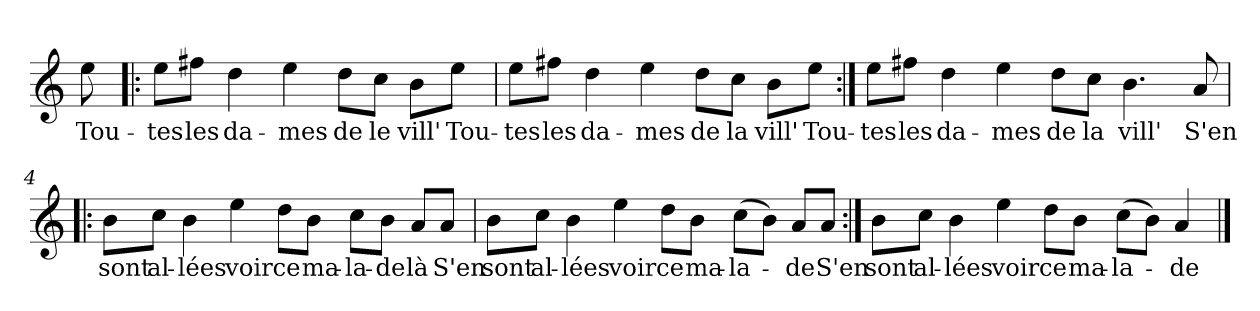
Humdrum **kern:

**kern	**text
*part1	*part1
*staff1	*staff1
*clefG2	*
*k[]	*
*C:	*
=	=
!	!LO:LY:b
8ee\	Tou-
=1!|:	=1!|:
!	!LO:LY:b
8ee\L	-tes
!	!LO:LY:b
8ff#X\J	les
!	!LO:LY:b
4dd\	da-
!	!LO:LY:b
4ee\	-mes
!	!LO:LY:b
8dd\L	de
!	!LO:LY:b
8cc\J	le
!	!LO:LY:b
8b\L	vill'
!	!LO:LY:b
8ee\J	Tou-
=2	=2
!	!LO:LY:b
8ee\L	-tes
!	!LO:LY:b
8ff#X\J	les
!	!LO:LY:b
4dd\	da-
!	!LO:LY:b
4ee\	-mes
!	!LO:LY:b
8dd\L	de
!	!LO:LY:b
8cc\J	la
!	!LO:LY:b
8b\L	vill'
!	!LO:LY:b
8ee\J	Tou-
!!LO:LB:g=z
=3:|!	=3:|!
!	!LO:LY:b
8ee\L	-tes
!	!LO:LY:b
8ff#X\J	les
!	!LO:LY:b
4dd\	da-
!	!LO:LY:b
4ee\	-mes
!	!LO:LY:b
8dd\L	de
!	!LO:LY:b
8cc\J	la
!	!LO:LY:b
4.b\	vill'
!	!LO:LY:b
8a/	S'en
=4!|:	=4!|:
!	!LO:LY:b
8b\L	sont
!	!LO:LY:b
8cc\J	al-
!	!LO:LY:b
4b\	-lées
!	!LO:LY:b
4ee\	voir
!	!LO:LY:b
8dd\L	ce
!	!LO:LY:b
8b\J	ma-
!	!LO:LY:b
8cc\L	-la-
!	!LO:LY:b
8b\J	-de
!	!LO:LY:b
8a/L	là
!	!LO:LY:b
8a/J	S'en
!!LO:LB:g=z
=5	=5
!	!LO:LY:b
8b\L	sont
!	!LO:LY:b
8cc\J	al-
!	!LO:LY:b
4b\	-lées
!	!LO:LY:b
4ee\	voir
!	!LO:LY:b
8dd\L	ce
!	!LO:LY:b
8b\J	ma-
!	!LO:LY:b
(>8cc\L	-la-
8b\J)	.
!	!LO:LY:b
8a/L	-de
!	!LO:LY:b
8a/J	S'en
=6:|!	=6:|!
!	!LO:LY:b
8b\L	sont
!	!LO:LY:b
8cc\J	al-
!	!LO:LY:b
4b\	-lées
!	!LO:LY:b
4ee\	voir
!	!LO:LY:b
8dd\L	ce
!	!LO:LY:b
8b\J	ma-
!	!LO:LY:b
(>8cc\L	-la-
8b\J)	.
!	!LO:LY:b
4a/	-de
==	==
*-	*-
